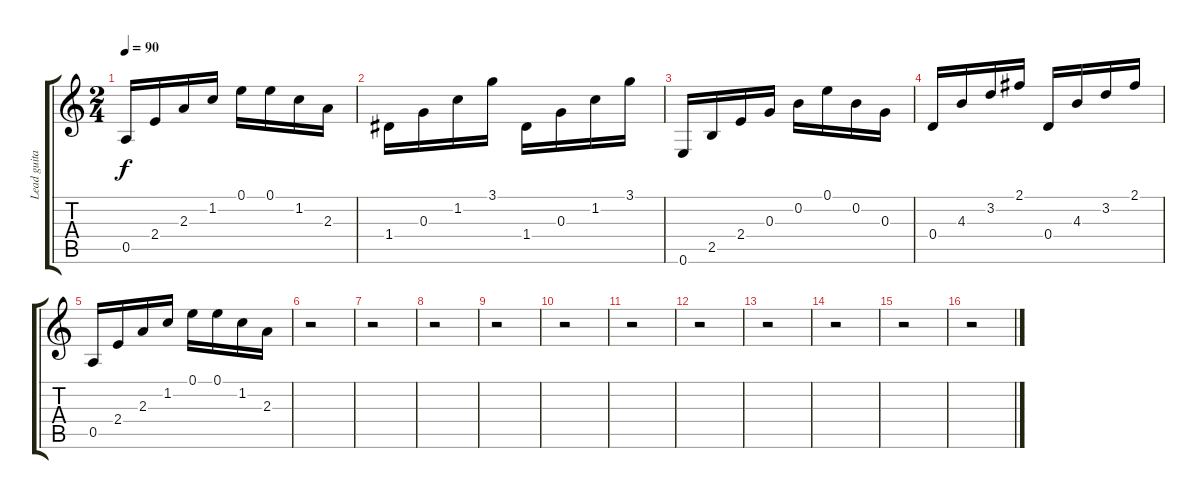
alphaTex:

\track ("Lead guitar" "Lead guita") {instrument acousticguitarsteel}
\staff {score tabs}
\tuning (E4 B3 G3 D3 A2 E2) {hide}
\ts (2 4)
\tempo 90
\clef g2
\ks c
0.5.16{dy f} 2.4.16 2.3.16 1.2.16 0.1.16 0.1.16 1.2.16 2.3.16 |
1.4.16 0.3.16 1.2.16 3.1.16 1.4.16 0.3.16 1.2.16 3.1.16 |
0.6.16 2.5.16 2.4.16 0.3.16 0.2.16 0.1.16 0.2.16 0.3.16 |
0.4.16 4.3.16 3.2.16 2.1.16 0.4.16 4.3.16 3.2.16 2.1.16 |
0.5.16 2.4.16 2.3.16 1.2.16 0.1.16 0.1.16 1.2.16 2.3.16 |
r.2 |
r.2 |
r.2 |
r.2 |
r.2 |
r.2 |
r.2 |
r.2 |
r.2 |
r.2 |
r.2
